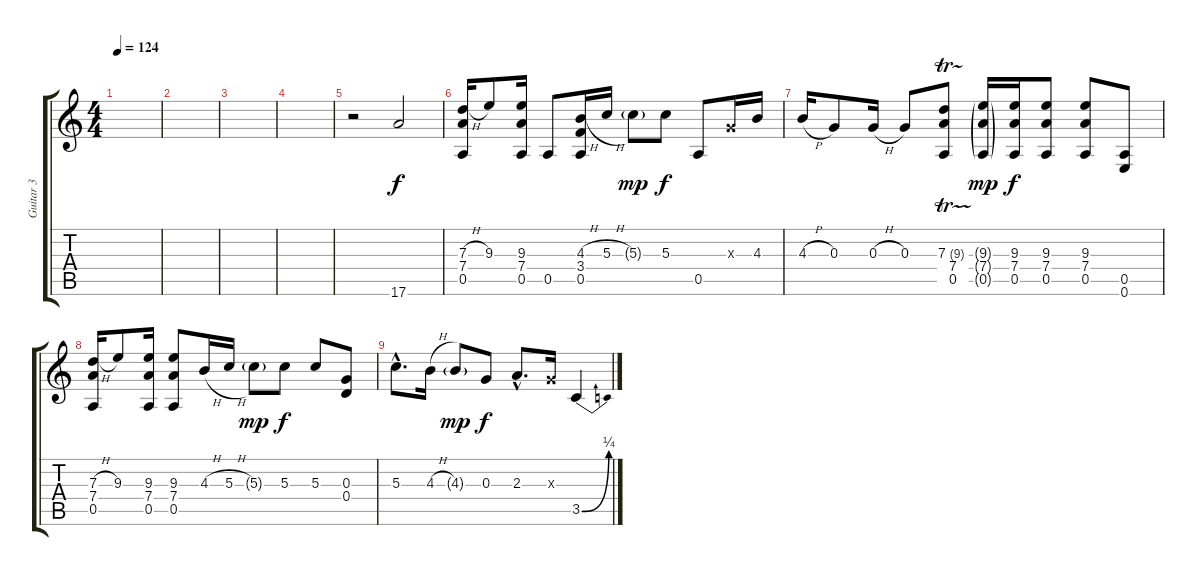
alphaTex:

\track ("Guitar 3" "Guitar 3") {instrument overdrivenguitar}
\staff {score tabs}
\tuning (E4 B3 G3 D3 A2 E2) {hide}
\ts (4 4)
\tempo 124
\clef g2
\ks c
|
|
|
|
r.2 17.6.2 |
(7.3{h} 7.4 0.5).16 9.3.8 (9.3 7.4 0.5).16 0.5.8 (4.3{h} 3.4 0.5).16 5.3{h}.16 5.3{g}.8{dy mp} 5.3.8{dy f} 0.5.8 0.3{x}.16 4.3.16 |
4.3{h}.16 0.3.8 0.3{h}.16 0.3.8 (7.3{tr (9 16)} 7.4 0.5).8 (9.3{g} 7.4{g} 0.5{g}).16{dy mp} (9.3 7.4 0.5).16{dy f} (9.3 7.4 0.5).8 (9.3 7.4 0.5).8 (0.5 0.6).8 |
(7.3{h} 7.4 0.5).16 9.3.8 (9.3 7.4 0.5).16 (9.3 7.4 0.5).8 4.3{h}.16 5.3{h}.16 5.3{g}.8{dy mp} 5.3.8{dy f} 5.3.8 (0.3 0.4).8 |
5.3{hac}.8{d} 4.3{h}.16 4.3{g}.8{dy mp} 0.3.8{dy f} 2.3{hac}.8{d} 0.3{x}.16 3.5{be (bend 0 0 60 1)}.4
